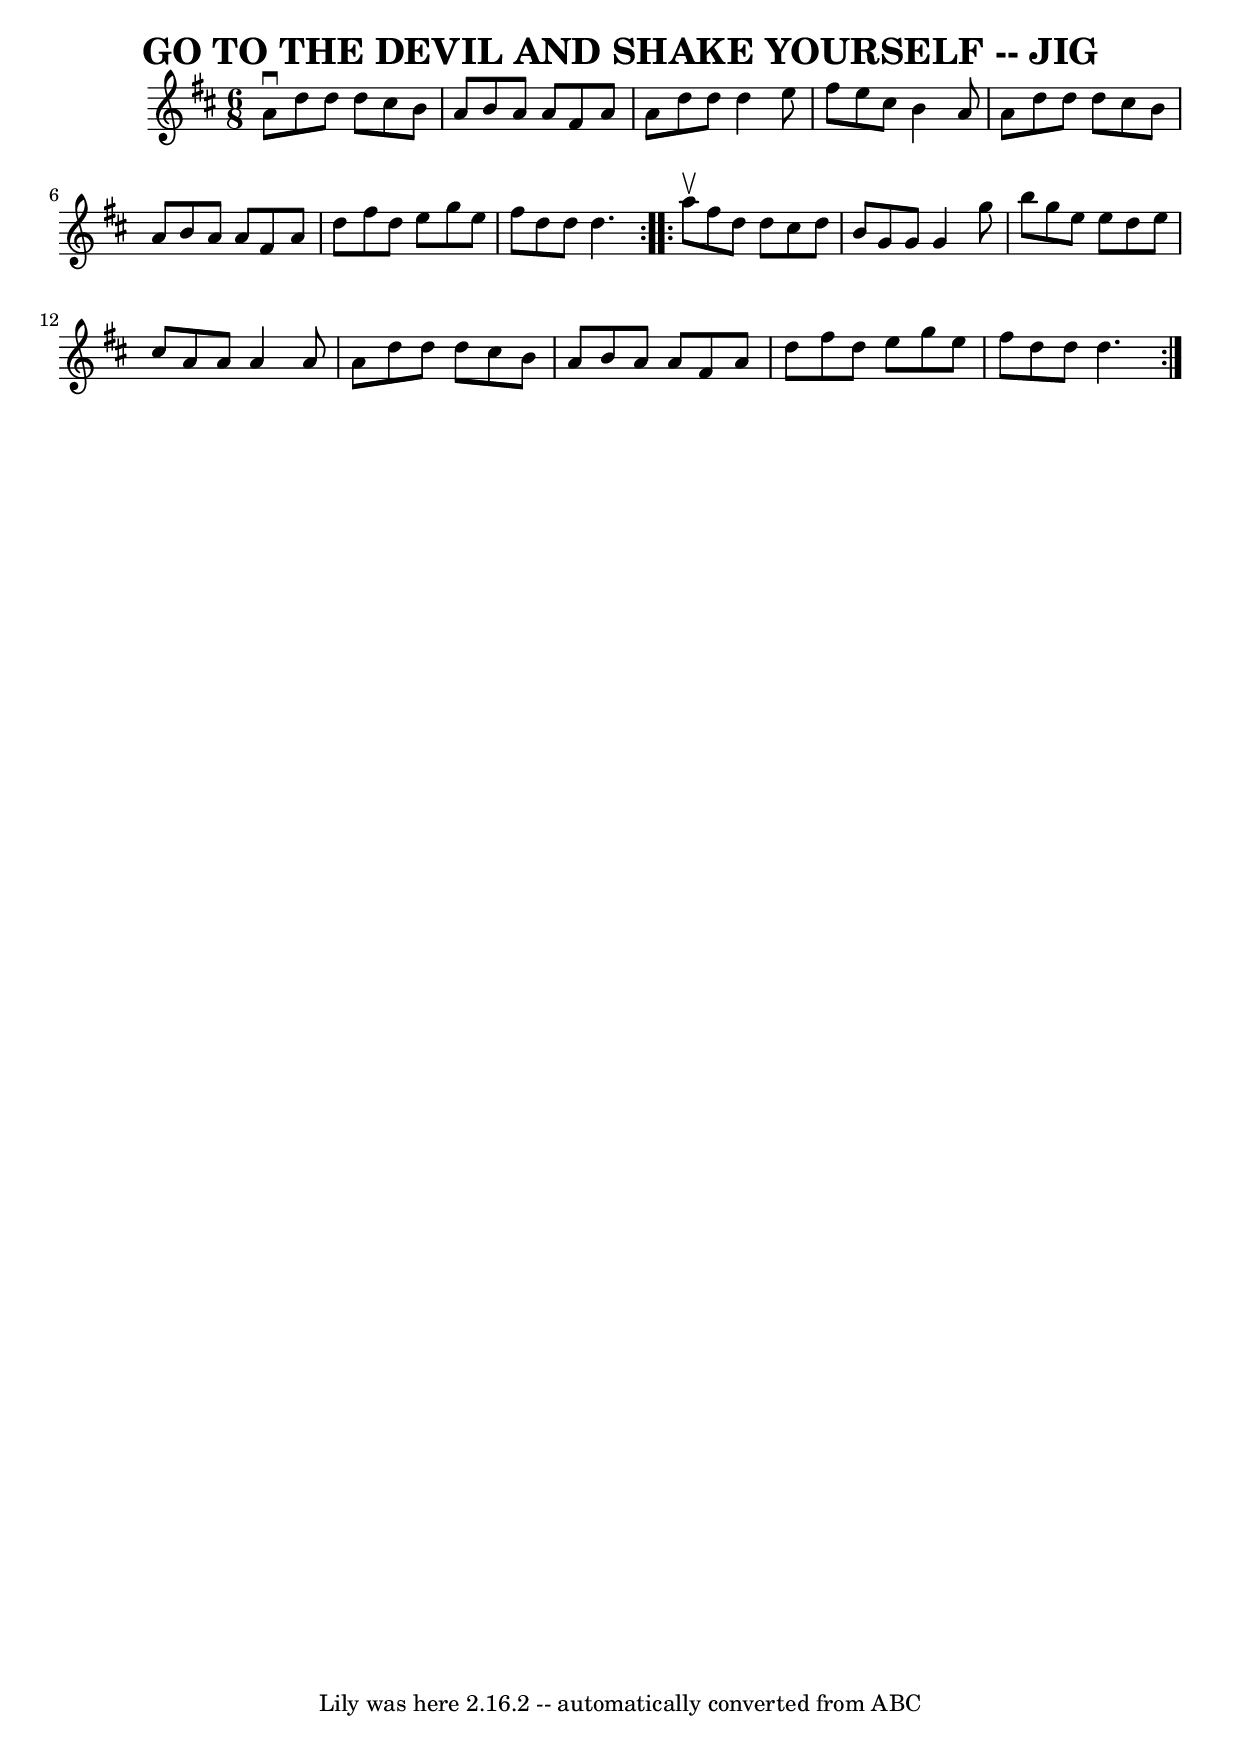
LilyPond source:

\version "2.16.2"
\include "Mammoth.ily"
\header {
  %% book = "Ryan's Mammoth Collection of Fiddle Tunes"
 crossRefNumber = "1"
 footnotes = ""
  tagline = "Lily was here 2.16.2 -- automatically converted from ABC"
  title = "GO TO THE DEVIL AND SHAKE YOURSELF -- JIG"

}
voicedefault =  {



  \repeat volta 2 {

    \time 6/8 
    \key d \major a'8^\downbow d''8 d''8 d''8 cs''8 b'8   |
 a'8 b'8 a'8 a'8 fs'8 a'8    |
 a'8 d''8 d''8 d''4 e''8     |
 fs''8 e''8 cs''8 b'4 a'8         |
 a'8 d''8 d''8 d''8 cs''8 b'8    |
 a'8 b'8 a'8 a'8 fs'8 a'8     |
 d''8 fs''8 d''8 e''8 g''8 e''8     |
 fs''8 d''8 d''8 d''4.    
  }     

  \repeat volta 2 { a''8^\upbow fs''8 d''8 d''8 cs''8 d''8      |
 b'8 g'8 g'8 g'4 g''8    |
 b''8 g''8 e''8 e''8 d''8 e''8     |
 cs''8 a'8 a'8 a'4 a'8         |
 a'8 d''8 d''8 d''8 cs''8 b'8    |
 a'8 b'8 a'8 a'8 fs'8 a'8     |
 d''8 fs''8 d''8 e''8 g''8 e''8     |
 fs''8 d''8 d''8 d''4.    
  }   

}

\score{
  <<

    \context Staff="default"
    {
      \voicedefault 
      
    }

  >>
  \layout {
    
  }
  \midi {
  }

}
